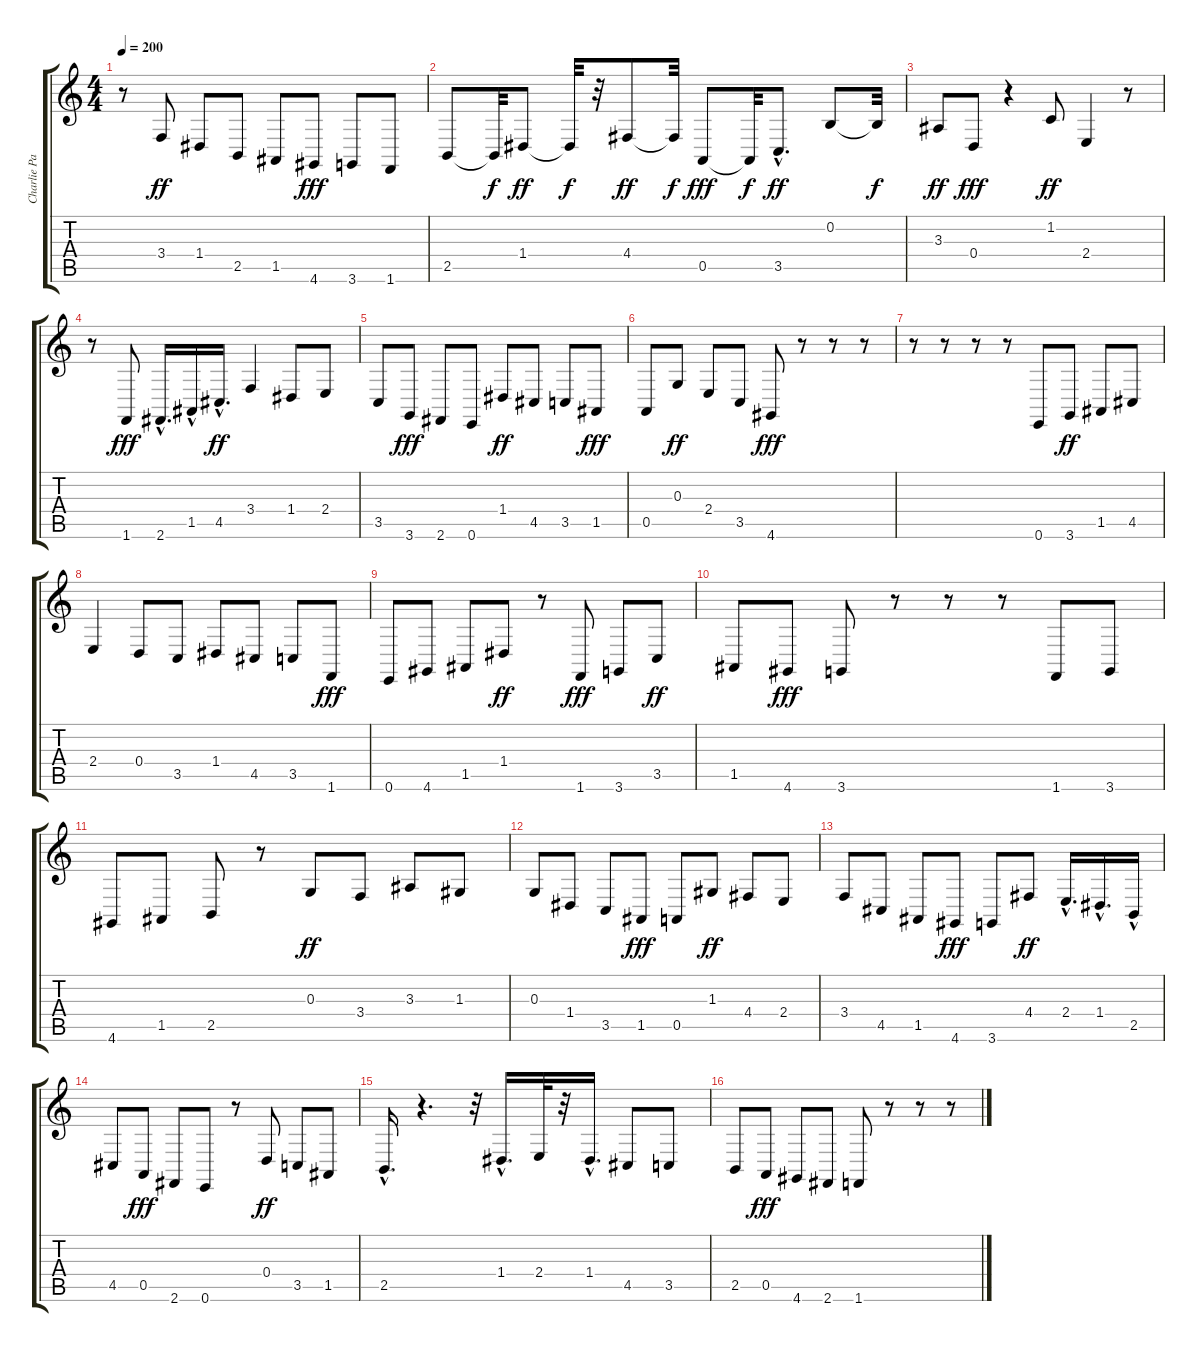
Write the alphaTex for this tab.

\track ("Charlie Parker" "Charlie Pa") {instrument tenorsax}
\staff {score tabs}
\tuning (E4 B3 G3 D3 A2 E2) {hide}
\ts (4 4)
\tempo 200
\clef g2
\ks c
r.8{dy fff} 3.4.8{dy ff} 1.4.8 2.5.8 1.5.8 4.6.8{dy fff} 3.6.8 1.6.8 |
2.5.8 2.5{t}.32{dy f} 1.4.8{dy ff} 1.4{t}.32{dy f} r.32 4.4.8{dy ff} 4.4{t}.32{dy f} 0.5.8{dy fff} 0.5{t}.32{dy f} 3.5{hac}.8{d dy ff} 0.2.8 0.2{t}.32{dy f} |
3.3.8{dy ff} 0.4.8{dy fff} r.4 1.2.8{dy ff} 2.4.4 r.8 |
r.8 1.6.8{dy fff} 2.6{hac}.16{d} 1.5{hac}.16 4.5{hac}.16{d dy ff} 3.4.4 1.4.8 2.4.8 |
3.5.8 3.6.8{dy fff} 2.6.8 0.6.8 1.4.8{dy ff} 4.5.8 3.5.8 1.5.8{dy fff} |
0.5.8 0.3.8{dy ff} 2.4.8 3.5.8 4.6.8{dy fff} r.8 r.8 r.8 |
r.8 r.8 r.8 r.8 0.6.8 3.6.8{dy ff} 1.5.8 4.5.8 |
2.4.4 0.4.8 3.5.8 1.4.8 4.5.8 3.5.8 1.6.8{dy fff} |
0.6.8 4.6.8 1.5.8 1.4.8{dy ff} r.8 1.6.8{dy fff} 3.6.8 3.5.8{dy ff} |
1.5.8 4.6.8{dy fff} 3.6.8 r.8 r.8 r.8 1.6.8 3.6.8 |
4.6.8 1.5.8 2.5.8 r.8 0.3.8{dy ff} 3.4.8 3.3.8 1.3.8 |
0.3.8 1.4.8 3.5.8 1.5.8{dy fff} 0.5.8 1.3.8{dy ff} 4.4.8 2.4.8 |
3.4.8 4.5.8 1.5.8 4.6.8{dy fff} 3.6.8 4.4.8{dy ff} 2.4{hac}.16{d} 1.4{hac}.16{d} 2.5{hac}.16 |
4.5.8 0.5.8{dy fff} 2.6.8 0.6.8 r.8 0.4.8{dy ff} 3.5.8 1.5.8 |
2.5{hac}.16{d} r.4{d} r.32 1.4{hac}.16{d} 2.4.32 r.32 1.4{hac}.16{d} 4.5.8 3.5.8 |
2.5.8 0.5.8{dy fff} 4.6.8 2.6.8 1.6.8 r.8 r.8 r.8
